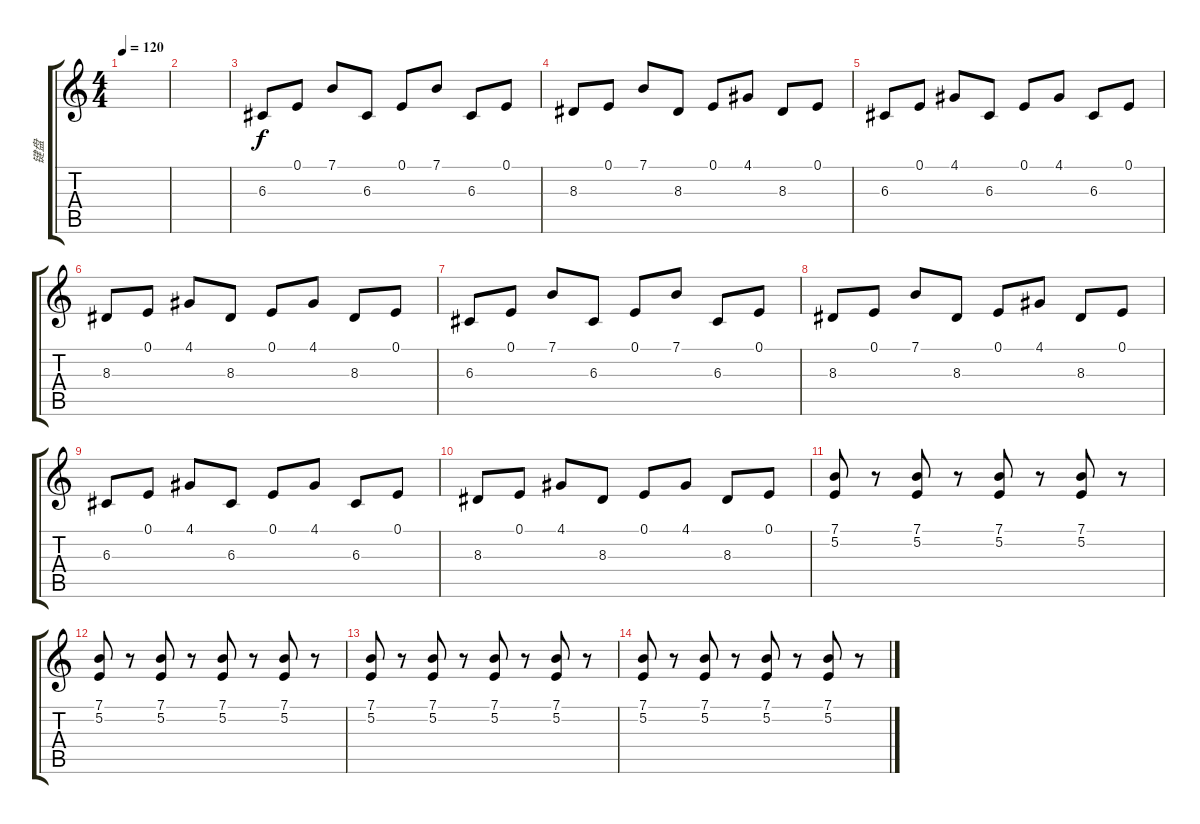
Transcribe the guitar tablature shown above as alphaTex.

\track ("键盘" "键盘") {instrument vibraphone}
\staff {score tabs}
\tuning (E4 B3 G3 D3 A2 E2) {hide}
\ts (4 4)
\tempo 120
\clef g2
\ks c
|
|
6.3.8 0.1.8 7.1.8 6.3.8 0.1.8 7.1.8 6.3.8 0.1.8 |
8.3.8 0.1.8 7.1.8 8.3.8 0.1.8 4.1.8 8.3.8 0.1.8 |
6.3.8 0.1.8 4.1.8 6.3.8 0.1.8 4.1.8 6.3.8 0.1.8 |
8.3.8 0.1.8 4.1.8 8.3.8 0.1.8 4.1.8 8.3.8 0.1.8 |
6.3.8 0.1.8 7.1.8 6.3.8 0.1.8 7.1.8 6.3.8 0.1.8 |
8.3.8 0.1.8 7.1.8 8.3.8 0.1.8 4.1.8 8.3.8 0.1.8 |
6.3.8 0.1.8 4.1.8 6.3.8 0.1.8 4.1.8 6.3.8 0.1.8 |
8.3.8 0.1.8 4.1.8 8.3.8 0.1.8 4.1.8 8.3.8 0.1.8 |
(7.1 5.2).8 r.8 (7.1 5.2).8 r.8 (7.1 5.2).8 r.8 (7.1 5.2).8 r.8 |
(7.1 5.2).8 r.8 (7.1 5.2).8 r.8 (7.1 5.2).8 r.8 (7.1 5.2).8 r.8 |
(7.1 5.2).8 r.8 (7.1 5.2).8 r.8 (7.1 5.2).8 r.8 (7.1 5.2).8 r.8 |
(7.1 5.2).8 r.8 (7.1 5.2).8 r.8 (7.1 5.2).8 r.8 (7.1 5.2).8 r.8
